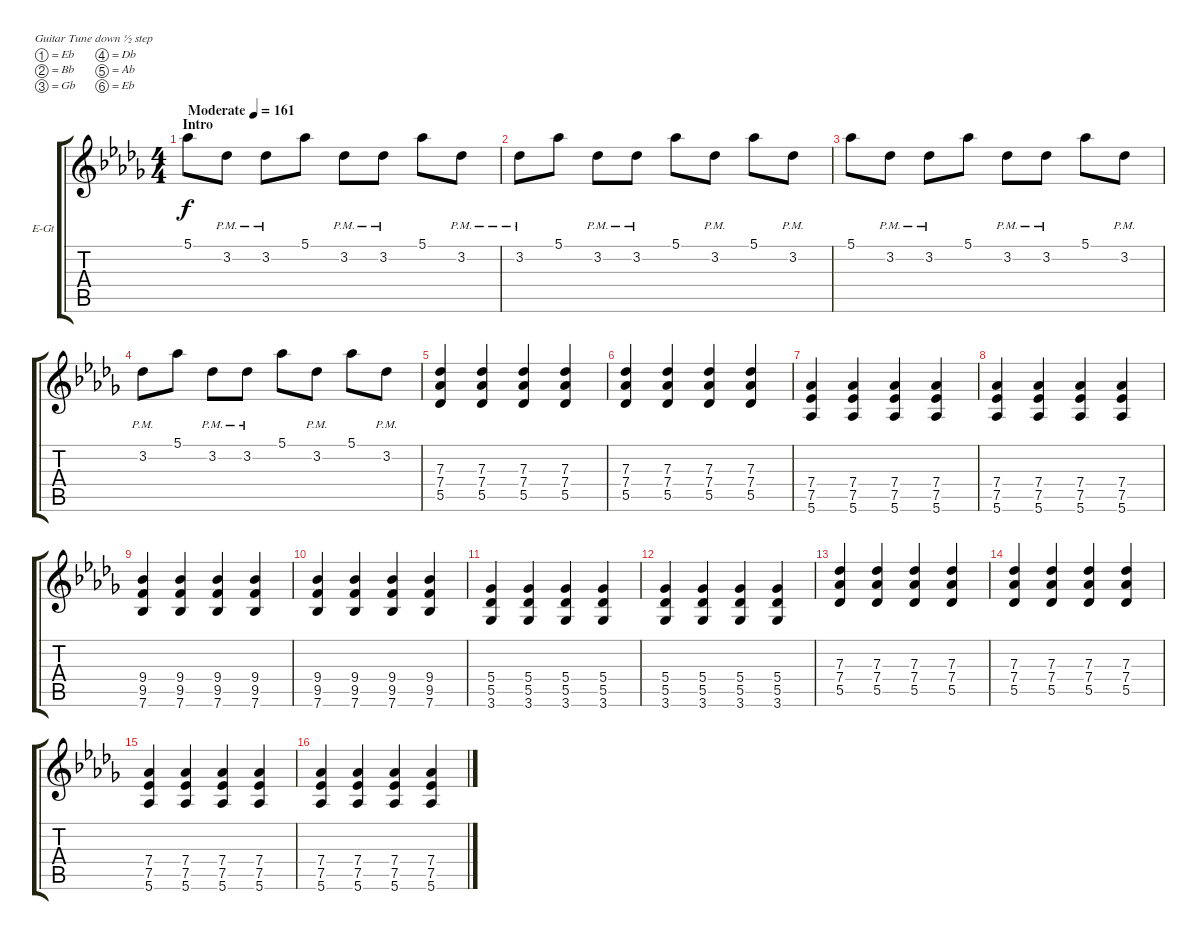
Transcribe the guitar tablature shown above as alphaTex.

\bracketExtendMode groupsimilarinstruments
\firstSystemTrackNameOrientation horizontal
\otherSystemsTrackNameOrientation horizontal
\track ("Rhythm Guitar" "E-Gt") {instrument distortionguitar}
\staff {score tabs}
\tuning (Eb4 Bb3 Gb3 Db3 Ab2 Eb2)
\ts (4 4)
\beaming (8 2 2 2 2)
\section ("" "Intro")
\tempo (161 "Moderate")
\clef g2
\ks db
5.1.8{dy f instrument distortionguitar} 3.2{pm}.8 3.2{pm}.8 5.1.8 3.2{pm}.8 3.2{pm}.8 5.1.8 3.2{pm}.8 |
3.2{pm}.8 5.1.8 3.2{pm}.8 3.2{pm}.8 5.1.8 3.2{pm}.8 5.1.8 3.2{pm}.8 |
5.1.8 3.2{pm}.8 3.2{pm}.8 5.1.8 3.2{pm}.8 3.2{pm}.8 5.1.8 3.2{pm}.8 |
3.2{pm}.8 5.1.8 3.2{pm}.8 3.2{pm}.8 5.1.8 3.2{pm}.8 5.1.8 3.2{pm}.8 |
(7.3 7.4 5.5).4 (7.3 7.4 5.5).4 (7.3 7.4 5.5).4 (7.3 7.4 5.5).4 |
(7.3 7.4 5.5).4 (7.3 7.4 5.5).4 (7.3 7.4 5.5).4 (7.3 7.4 5.5).4 |
(7.4 7.5 5.6).4 (7.4 7.5 5.6).4 (7.4 7.5 5.6).4 (7.4 7.5 5.6).4 |
(7.4 7.5 5.6).4 (7.4 7.5 5.6).4 (7.4 7.5 5.6).4 (7.4 7.5 5.6).4 |
(9.4 9.5 7.6).4 (9.4 9.5 7.6).4 (9.4 9.5 7.6).4 (9.4 9.5 7.6).4 |
(9.4 9.5 7.6).4 (9.4 9.5 7.6).4 (9.4 9.5 7.6).4 (9.4 9.5 7.6).4 |
(5.4 5.5 3.6).4 (5.4 5.5 3.6).4 (5.4 5.5 3.6).4 (5.4 5.5 3.6).4 |
(5.4 5.5 3.6).4 (5.4 5.5 3.6).4 (5.4 5.5 3.6).4 (5.4 5.5 3.6).4 |
(7.3 7.4 5.5).4 (7.3 7.4 5.5).4 (7.3 7.4 5.5).4 (7.3 7.4 5.5).4 |
(7.3 7.4 5.5).4 (7.3 7.4 5.5).4 (7.3 7.4 5.5).4 (7.3 7.4 5.5).4 |
(7.4 7.5 5.6).4 (7.4 7.5 5.6).4 (7.4 7.5 5.6).4 (7.4 7.5 5.6).4 |
(7.4 7.5 5.6).4 (7.4 7.5 5.6).4 (7.4 7.5 5.6).4 (7.4 7.5 5.6).4
